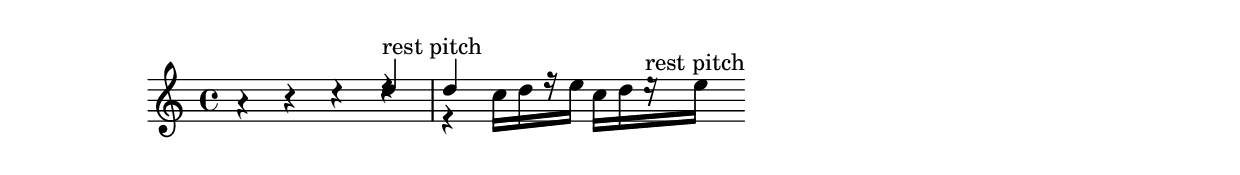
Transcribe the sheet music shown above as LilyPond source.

\version "2.16.0"
\header {

  texidoc = "Rests can have pitches -- these will be affected by
transposition and relativization.  If a rest has a pitch, rest/@/rest and
beam/@/rest collision resolving will leave it alone."

}

\layout { ragged-right= ##t }

\relative c'' 
{
  a4\rest b4\rest c4\rest

  <<d \\  d\rest^"rest pitch" >>
  <<d \\  r>>
  c16 [ d r e] 
  c16 [ d e\rest^"rest pitch" e] 
  
}


